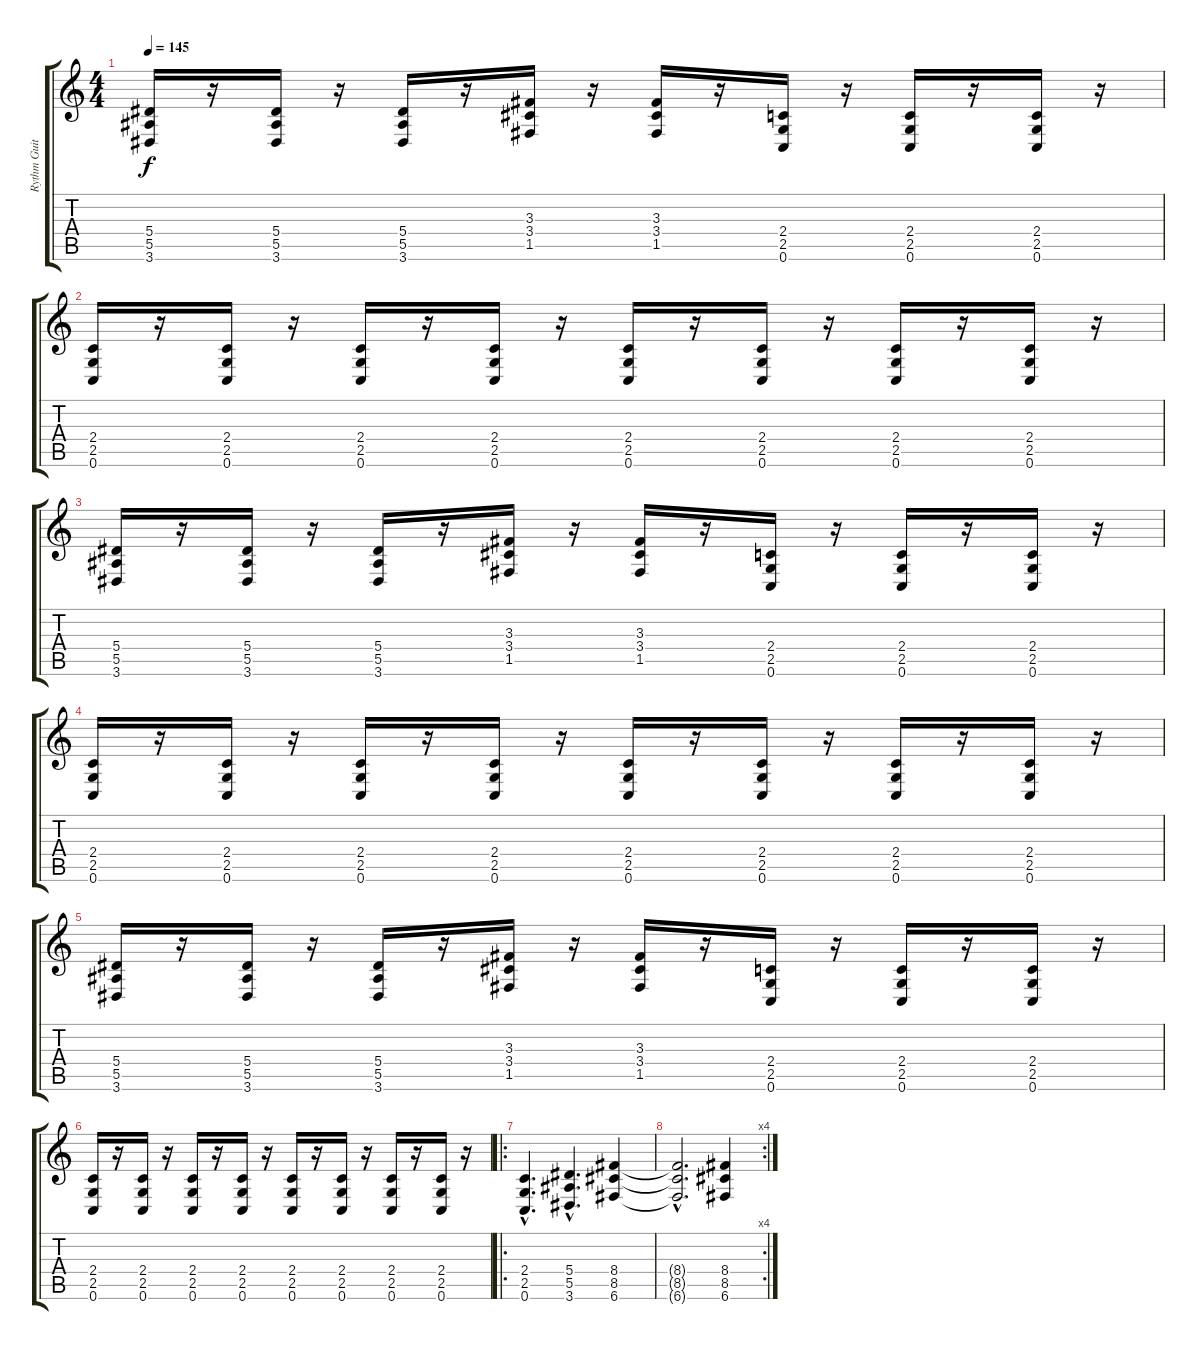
\track ("Rythm Guitar" "Rythm Guit") {instrument distortionguitar}
\staff {score tabs}
\tuning (C4 G3 Eb3 Bb2 F2 C2) {hide}
\ts (4 4)
\tempo 145
\clef g2
\ks c
(5.4 5.5 3.6).16{dy f} r.16 (5.4 5.5 3.6).16 r.16 (5.4 5.5 3.6).16 r.16 (3.3 3.4 1.5).16 r.16 (3.3 3.4 1.5).16 r.16 (2.4 2.5 0.6).16 r.16 (2.4 2.5 0.6).16 r.16 (2.4 2.5 0.6).16 r.16 |
(2.4 2.5 0.6).16 r.16 (2.4 2.5 0.6).16 r.16 (2.4 2.5 0.6).16 r.16 (2.4 2.5 0.6).16 r.16 (2.4 2.5 0.6).16 r.16 (2.4 2.5 0.6).16 r.16 (2.4 2.5 0.6).16 r.16 (2.4 2.5 0.6).16 r.16 |
(5.4 5.5 3.6).16 r.16 (5.4 5.5 3.6).16 r.16 (5.4 5.5 3.6).16 r.16 (3.3 3.4 1.5).16 r.16 (3.3 3.4 1.5).16 r.16 (2.4 2.5 0.6).16 r.16 (2.4 2.5 0.6).16 r.16 (2.4 2.5 0.6).16 r.16 |
(2.4 2.5 0.6).16 r.16 (2.4 2.5 0.6).16 r.16 (2.4 2.5 0.6).16 r.16 (2.4 2.5 0.6).16 r.16 (2.4 2.5 0.6).16 r.16 (2.4 2.5 0.6).16 r.16 (2.4 2.5 0.6).16 r.16 (2.4 2.5 0.6).16 r.16 |
(5.4 5.5 3.6).16 r.16 (5.4 5.5 3.6).16 r.16 (5.4 5.5 3.6).16 r.16 (3.3 3.4 1.5).16 r.16 (3.3 3.4 1.5).16 r.16 (2.4 2.5 0.6).16 r.16 (2.4 2.5 0.6).16 r.16 (2.4 2.5 0.6).16 r.16 |
(2.4 2.5 0.6).16 r.16 (2.4 2.5 0.6).16 r.16 (2.4 2.5 0.6).16 r.16 (2.4 2.5 0.6).16 r.16 (2.4 2.5 0.6).16 r.16 (2.4 2.5 0.6).16 r.16 (2.4 2.5 0.6).16 r.16 (2.4 2.5 0.6).16 r.16 |
\ro
(2.4{hac} 2.5{hac} 0.6{hac}).4{d} (5.4{hac} 5.5{hac} 3.6{hac}).4{d} (8.4 8.5 6.6).4 |
\rc 4
(8.4{hac t} 8.5{hac t} 6.6{hac t}).2{d} (8.4 8.5 6.6).4
